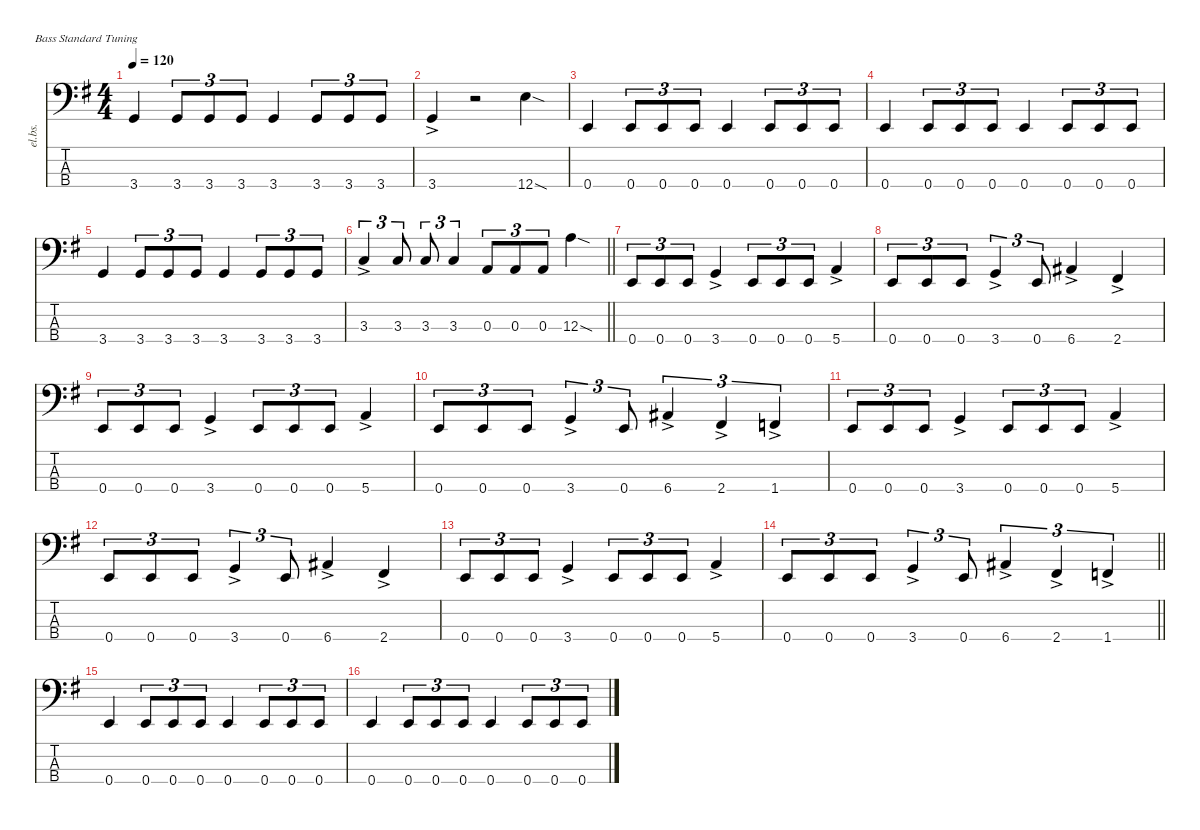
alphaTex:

\defaultSystemsLayout 4
\hideDynamics
\bracketExtendMode nobrackets
\otherSystemsTrackNameOrientation horizontal
\track ("Bajo 1" "el.bs.") {defaultSystemsLayout 8 instrument electricbassfinger}
\staff {score tabs}
\tuning (G2 D2 A1 E1)
\ts (4 4)
\tempo 120
\clef f4
\ks g
3.4{acc forcenatural}.4{dy f beam Up} 3.4{acc forcenatural}.8{tu (3 2) beam Up} 3.4{acc forcenatural}.8{tu (3 2) beam Up} 3.4{acc forcenatural}.8{tu (3 2) beam Up} 3.4{acc forcenatural}.4{beam Up} 3.4{acc forcenatural}.8{tu (3 2) beam Up} 3.4{acc forcenatural}.8{tu (3 2) beam Up} 3.4{acc forcenatural}.8{tu (3 2) beam Up} |
3.4{ac acc forcenatural}.4{beam Up} r.2{beam Up} 12.4{sod acc forcenatural}.4{beam Down} |
0.4{acc forcenatural}.4{beam Up} 0.4{acc forcenatural}.8{tu (3 2) beam Up} 0.4{acc forcenatural}.8{tu (3 2) beam Up} 0.4{acc forcenatural}.8{tu (3 2) beam Up} 0.4{acc forcenatural}.4{beam Up} 0.4{acc forcenatural}.8{tu (3 2) beam Up} 0.4{acc forcenatural}.8{tu (3 2) beam Up} 0.4{acc forcenatural}.8{tu (3 2) beam Up} |
0.4{acc forcenatural}.4{beam Up} 0.4{acc forcenatural}.8{tu (3 2) beam Up} 0.4{acc forcenatural}.8{tu (3 2) beam Up} 0.4{acc forcenatural}.8{tu (3 2) beam Up} 0.4{acc forcenatural}.4{beam Up} 0.4{acc forcenatural}.8{tu (3 2) beam Up} 0.4{acc forcenatural}.8{tu (3 2) beam Up} 0.4{acc forcenatural}.8{tu (3 2) beam Up} |
3.4{acc forcenatural}.4{beam Up} 3.4{acc forcenatural}.8{tu (3 2) beam Up} 3.4{acc forcenatural}.8{tu (3 2) beam Up} 3.4{acc forcenatural}.8{tu (3 2) beam Up} 3.4{acc forcenatural}.4{beam Up} 3.4{acc forcenatural}.8{tu (3 2) beam Up} 3.4{acc forcenatural}.8{tu (3 2) beam Up} 3.4{acc forcenatural}.8{tu (3 2) beam Up} |
\barLineRight lightlight
3.3{ac acc forcenatural}.4{tu (3 2) beam Up} 3.3{acc forcenatural}.8{tu (3 2) beam Up} 3.3{acc forcenatural}.8{tu (3 2) beam Up} 3.3{acc forcenatural}.4{tu (3 2) beam Up} 0.3{acc forcenatural}.8{tu (3 2) beam Up} 0.3{acc forcenatural}.8{tu (3 2) beam Up} 0.3{acc forcenatural}.8{tu (3 2) beam Up} 12.3{sod acc forcenatural}.4{beam Down} |
0.4{acc forcenatural}.8{tu (3 2) beam Up} 0.4{acc forcenatural}.8{tu (3 2) beam Up} 0.4{acc forcenatural}.8{tu (3 2) beam Up} 3.4{ac acc forcenatural}.4{beam Up} 0.4{acc forcenatural}.8{tu (3 2) beam Up} 0.4{acc forcenatural}.8{tu (3 2) beam Up} 0.4{acc forcenatural}.8{tu (3 2) beam Up} 5.4{ac acc forcenatural}.4{beam Up} |
0.4{acc forcenatural}.8{tu (3 2) beam Up} 0.4{acc forcenatural}.8{tu (3 2) beam Up} 0.4{acc forcenatural}.8{tu (3 2) beam Up} 3.4{ac acc forcenatural}.4{tu (3 2) beam Up} 0.4{acc forcenatural}.8{tu (3 2) beam Up} 6.4{ac acc #}.4{beam Up} 2.4{ac acc #}.4{beam Up} |
0.4{acc forcenatural}.8{tu (3 2) beam Up} 0.4{acc forcenatural}.8{tu (3 2) beam Up} 0.4{acc forcenatural}.8{tu (3 2) beam Up} 3.4{ac acc forcenatural}.4{beam Up} 0.4{acc forcenatural}.8{tu (3 2) beam Up} 0.4{acc forcenatural}.8{tu (3 2) beam Up} 0.4{acc forcenatural}.8{tu (3 2) beam Up} 5.4{ac acc forcenatural}.4{beam Up} |
0.4{acc forcenatural}.8{tu (3 2) beam Up} 0.4{acc forcenatural}.8{tu (3 2) beam Up} 0.4{acc forcenatural}.8{tu (3 2) beam Up} 3.4{ac acc forcenatural}.4{tu (3 2) beam Up} 0.4{acc forcenatural}.8{tu (3 2) beam Up} 6.4{ac acc #}.4{tu (3 2) beam Up} 2.4{ac acc #}.4{tu (3 2) beam Up} 1.4{ac acc forcenatural}.4{tu (3 2) beam Up} |
0.4{acc forcenatural}.8{tu (3 2) beam Up} 0.4{acc forcenatural}.8{tu (3 2) beam Up} 0.4{acc forcenatural}.8{tu (3 2) beam Up} 3.4{ac acc forcenatural}.4{beam Up} 0.4{acc forcenatural}.8{tu (3 2) beam Up} 0.4{acc forcenatural}.8{tu (3 2) beam Up} 0.4{acc forcenatural}.8{tu (3 2) beam Up} 5.4{ac acc forcenatural}.4{beam Up} |
0.4{acc forcenatural}.8{tu (3 2) beam Up} 0.4{acc forcenatural}.8{tu (3 2) beam Up} 0.4{acc forcenatural}.8{tu (3 2) beam Up} 3.4{ac acc forcenatural}.4{tu (3 2) beam Up} 0.4{acc forcenatural}.8{tu (3 2) beam Up} 6.4{ac acc #}.4{beam Up} 2.4{ac acc #}.4{beam Up} |
0.4{acc forcenatural}.8{tu (3 2) beam Up} 0.4{acc forcenatural}.8{tu (3 2) beam Up} 0.4{acc forcenatural}.8{tu (3 2) beam Up} 3.4{ac acc forcenatural}.4{beam Up} 0.4{acc forcenatural}.8{tu (3 2) beam Up} 0.4{acc forcenatural}.8{tu (3 2) beam Up} 0.4{acc forcenatural}.8{tu (3 2) beam Up} 5.4{ac acc forcenatural}.4{beam Up} |
\barLineRight lightlight
0.4{acc forcenatural}.8{tu (3 2) beam Up} 0.4{acc forcenatural}.8{tu (3 2) beam Up} 0.4{acc forcenatural}.8{tu (3 2) beam Up} 3.4{ac acc forcenatural}.4{tu (3 2) beam Up} 0.4{acc forcenatural}.8{tu (3 2) beam Up} 6.4{ac acc #}.4{tu (3 2) beam Up} 2.4{ac acc #}.4{tu (3 2) beam Up} 1.4{ac acc forcenatural}.4{tu (3 2) beam Up} |
0.4{acc forcenatural}.4{beam Up} 0.4{acc forcenatural}.8{tu (3 2) beam Up} 0.4{acc forcenatural}.8{tu (3 2) beam Up} 0.4{acc forcenatural}.8{tu (3 2) beam Up} 0.4{acc forcenatural}.4{beam Up} 0.4{acc forcenatural}.8{tu (3 2) beam Up} 0.4{acc forcenatural}.8{tu (3 2) beam Up} 0.4{acc forcenatural}.8{tu (3 2) beam Up} |
0.4{acc forcenatural}.4{beam Up} 0.4{acc forcenatural}.8{tu (3 2) beam Up} 0.4{acc forcenatural}.8{tu (3 2) beam Up} 0.4{acc forcenatural}.8{tu (3 2) beam Up} 0.4{acc forcenatural}.4{beam Up} 0.4{acc forcenatural}.8{tu (3 2) beam Up} 0.4{acc forcenatural}.8{tu (3 2) beam Up} 0.4{acc forcenatural}.8{tu (3 2) beam Up}
